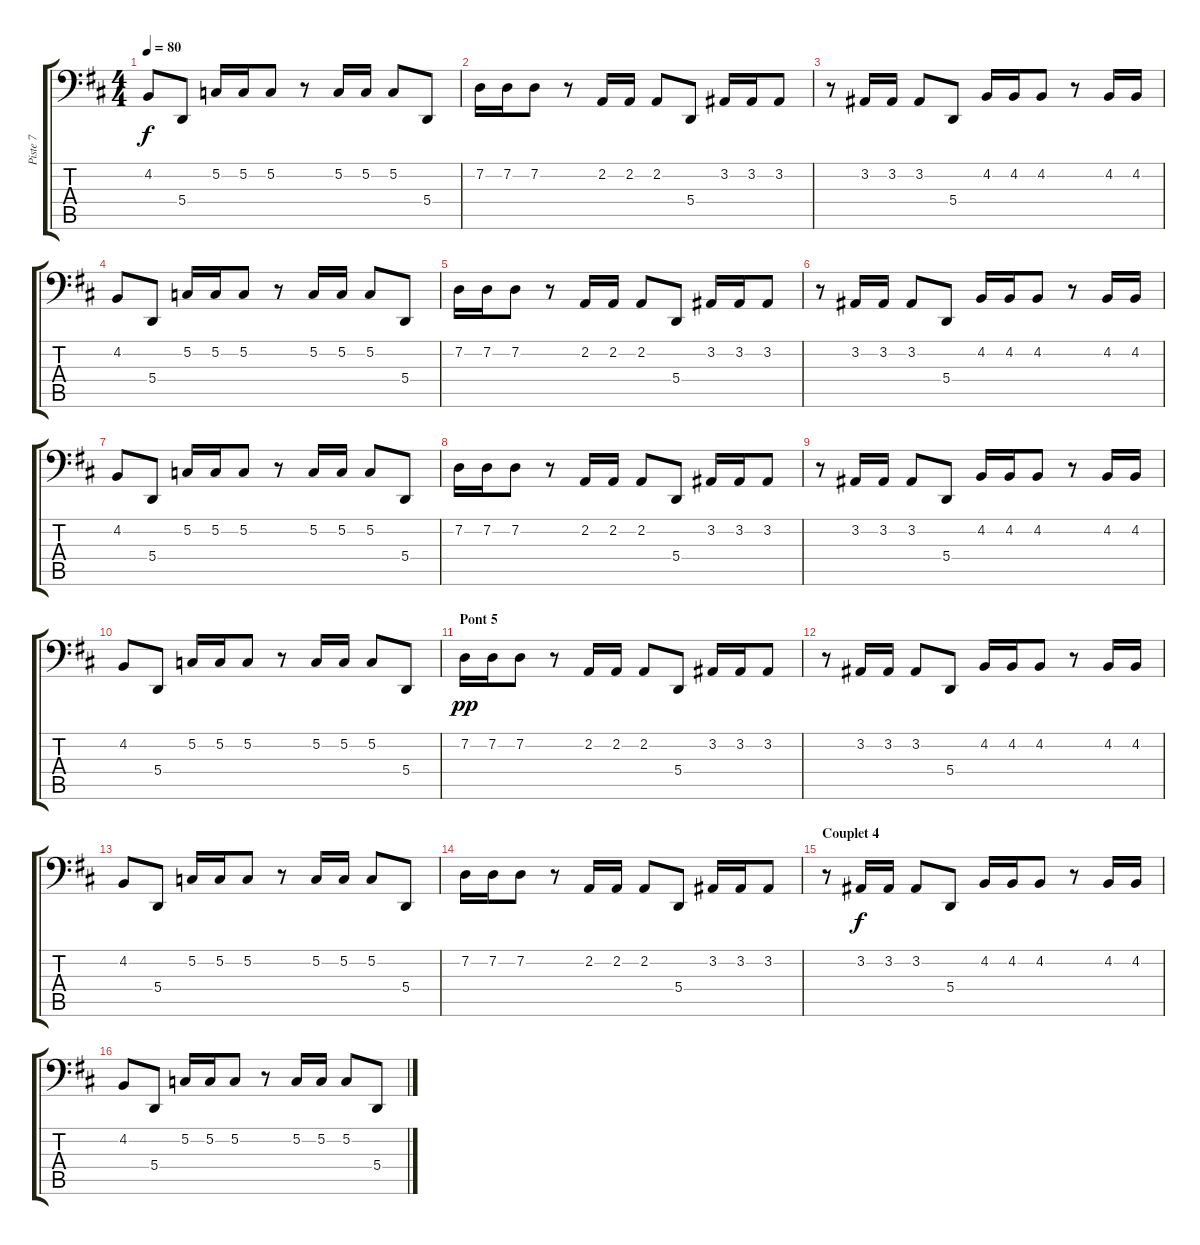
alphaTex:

\track ("Piste 7" "Piste 7") {instrument stringensemble1}
\staff {score tabs}
\tuning (C3 G2 D2 A1 E1 B0) {hide}
\ts (4 4)
\tempo 80
\clef f4
\ks d
4.2.8{dy f} 5.4.8 5.2.16 5.2.16 5.2.8 r.8 5.2.16 5.2.16 5.2.8 5.4.8 |
7.2.16 7.2.16 7.2.8 r.8 2.2.16 2.2.16 2.2.8 5.4.8 3.2.16 3.2.16 3.2.8 |
r.8 3.2.16 3.2.16 3.2.8 5.4.8 4.2.16 4.2.16 4.2.8 r.8 4.2.16 4.2.16 |
4.2.8 5.4.8 5.2.16 5.2.16 5.2.8 r.8 5.2.16 5.2.16 5.2.8 5.4.8 |
7.2.16 7.2.16 7.2.8 r.8 2.2.16 2.2.16 2.2.8 5.4.8 3.2.16 3.2.16 3.2.8 |
r.8 3.2.16 3.2.16 3.2.8 5.4.8 4.2.16 4.2.16 4.2.8 r.8 4.2.16 4.2.16 |
4.2.8 5.4.8 5.2.16 5.2.16 5.2.8 r.8 5.2.16 5.2.16 5.2.8 5.4.8 |
7.2.16 7.2.16 7.2.8 r.8 2.2.16 2.2.16 2.2.8 5.4.8 3.2.16 3.2.16 3.2.8 |
r.8 3.2.16 3.2.16 3.2.8 5.4.8 4.2.16 4.2.16 4.2.8 r.8 4.2.16 4.2.16 |
4.2.8 5.4.8 5.2.16 5.2.16 5.2.8 r.8 5.2.16 5.2.16 5.2.8 5.4.8 |
\section ("" "Pont 5")
7.2.16{dy pp} 7.2.16 7.2.8 r.8 2.2.16 2.2.16 2.2.8 5.4.8 3.2.16 3.2.16 3.2.8 |
r.8 3.2.16 3.2.16 3.2.8 5.4.8 4.2.16 4.2.16 4.2.8 r.8 4.2.16 4.2.16 |
4.2.8 5.4.8 5.2.16 5.2.16 5.2.8 r.8 5.2.16 5.2.16 5.2.8 5.4.8 |
7.2.16 7.2.16 7.2.8 r.8 2.2.16 2.2.16 2.2.8 5.4.8 3.2.16 3.2.16 3.2.8 |
\section ("" "Couplet 4")
r.8 3.2.16{dy f} 3.2.16 3.2.8 5.4.8 4.2.16 4.2.16 4.2.8 r.8 4.2.16 4.2.16 |
4.2.8 5.4.8 5.2.16 5.2.16 5.2.8 r.8 5.2.16 5.2.16 5.2.8 5.4.8
